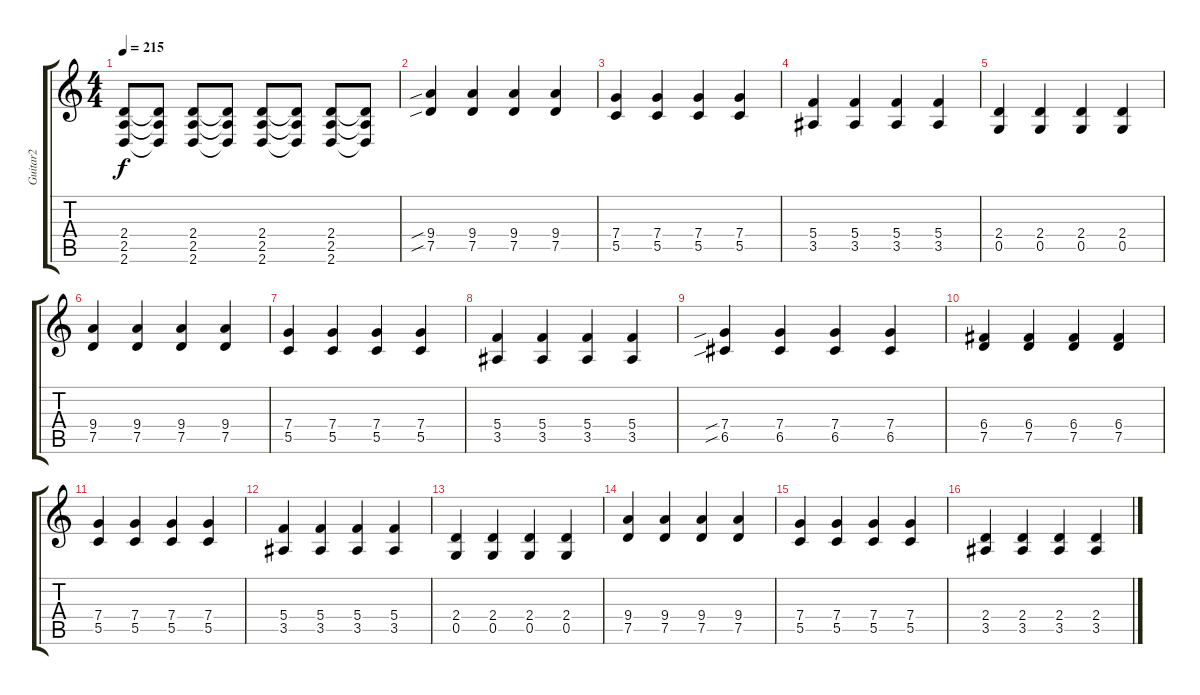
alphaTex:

\track ("Guitar2" "Guitar2") {instrument distortionguitar}
\staff {score tabs}
\tuning (E4 C4 G3 C3 G2 C2) {hide}
\ts (4 4)
\tempo 215
\clef g2
\ks c
(2.4 2.5 2.6).8{dy f} (2.4{t} 2.5{t} 2.6{t}).8 (2.4 2.5 2.6).8 (2.4{t} 2.5{t} 2.6{t}).8 (2.4 2.5 2.6).8 (2.4{t} 2.5{t} 2.6{t}).8 (2.4 2.5 2.6).8 (2.4{t} 2.5{t} 2.6{t}).8 |
(9.4{sib} 7.5{sib}).4{balance 14} (9.4 7.5).4 (9.4 7.5).4 (9.4 7.5).4 |
(7.4 5.5).4 (7.4 5.5).4 (7.4 5.5).4 (7.4 5.5).4 |
(5.4 3.5).4 (5.4 3.5).4 (5.4 3.5).4 (5.4 3.5).4 |
(2.4 0.5).4 (2.4 0.5).4 (2.4 0.5).4 (2.4 0.5).4 |
(9.4 7.5).4 (9.4 7.5).4 (9.4 7.5).4 (9.4 7.5).4 |
(7.4 5.5).4 (7.4 5.5).4 (7.4 5.5).4 (7.4 5.5).4 |
(5.4 3.5).4 (5.4 3.5).4 (5.4 3.5).4 (5.4 3.5).4 |
(7.4{sib} 6.5{sib}).4 (7.4 6.5).4 (7.4 6.5).4 (7.4 6.5).4 |
(6.4 7.5).4 (6.4 7.5).4 (6.4 7.5).4 (6.4 7.5).4 |
(7.4 5.5).4 (7.4 5.5).4 (7.4 5.5).4 (7.4 5.5).4 |
(5.4 3.5).4 (5.4 3.5).4 (5.4 3.5).4 (5.4 3.5).4 |
(2.4 0.5).4 (2.4 0.5).4 (2.4 0.5).4 (2.4 0.5).4 |
(9.4 7.5).4 (9.4 7.5).4 (9.4 7.5).4 (9.4 7.5).4 |
(7.4 5.5).4 (7.4 5.5).4 (7.4 5.5).4 (7.4 5.5).4 |
(2.4 3.5).4 (2.4 3.5).4 (2.4 3.5).4 (2.4 3.5).4
